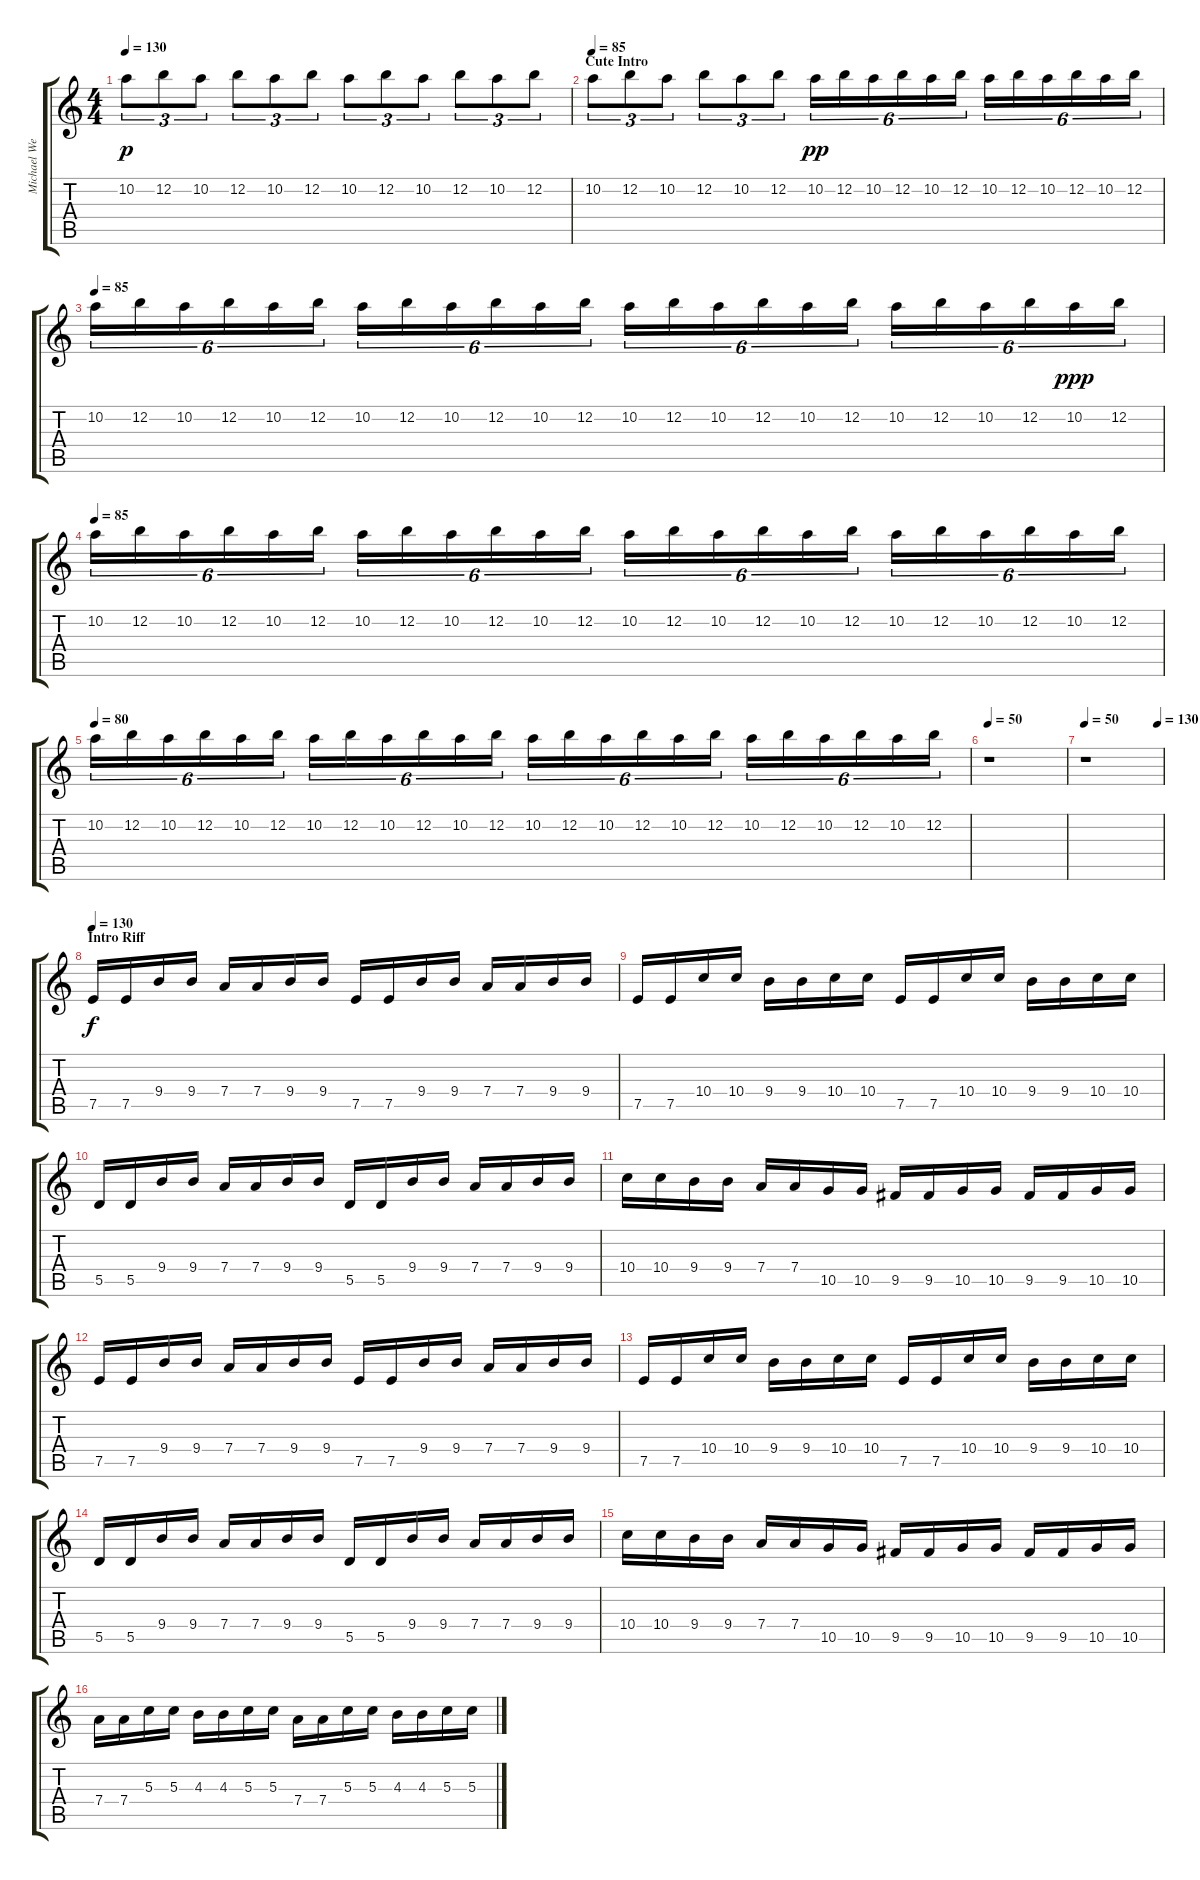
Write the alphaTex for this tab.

\track ("Michael Weikath" "Michael We") {instrument overdrivenguitar}
\staff {score tabs}
\tuning (E4 B3 G3 D3 A2 E2) {hide}
\ts (4 4)
\tempo 130
\clef g2
\ks c
10.2.8{tu (3 2) dy p instrument overdrivenguitar} 12.2.8{tu (3 2)} 10.2.8{tu (3 2)} 12.2.8{tu (3 2)} 10.2.8{tu (3 2)} 12.2.8{tu (3 2)} 10.2.8{tu (3 2)} 12.2.8{tu (3 2)} 10.2.8{tu (3 2)} 12.2.8{tu (3 2)} 10.2.8{tu (3 2)} 12.2.8{tu (3 2)} |
\section ("" "Cute Intro")
\tempo 85
10.2.8{tu (3 2)} 12.2.8{tu (3 2)} 10.2.8{tu (3 2)} 12.2.8{tu (3 2)} 10.2.8{tu (3 2)} 12.2.8{tu (3 2)} 10.2.16{tu (6 4) dy pp} 12.2.16{tu (6 4)} 10.2.16{tu (6 4)} 12.2.16{tu (6 4)} 10.2.16{tu (6 4)} 12.2.16{tu (6 4)} 10.2.16{tu (6 4)} 12.2.16{tu (6 4)} 10.2.16{tu (6 4)} 12.2.16{tu (6 4)} 10.2.16{tu (6 4)} 12.2.16{tu (6 4)} |
\tempo 85
10.2.16{tu (6 4)} 12.2.16{tu (6 4)} 10.2.16{tu (6 4)} 12.2.16{tu (6 4)} 10.2.16{tu (6 4)} 12.2.16{tu (6 4)} 10.2.16{tu (6 4)} 12.2.16{tu (6 4)} 10.2.16{tu (6 4)} 12.2.16{tu (6 4)} 10.2.16{tu (6 4)} 12.2.16{tu (6 4)} 10.2.16{tu (6 4)} 12.2.16{tu (6 4)} 10.2.16{tu (6 4)} 12.2.16{tu (6 4)} 10.2.16{tu (6 4)} 12.2.16{tu (6 4)} 10.2.16{tu (6 4)} 12.2.16{tu (6 4)} 10.2.16{tu (6 4)} 12.2.16{tu (6 4)} 10.2.16{tu (6 4) dy ppp} 12.2.16{tu (6 4)} |
\tempo 85
10.2.16{tu (6 4)} 12.2.16{tu (6 4)} 10.2.16{tu (6 4)} 12.2.16{tu (6 4)} 10.2.16{tu (6 4)} 12.2.16{tu (6 4)} 10.2.16{tu (6 4)} 12.2.16{tu (6 4)} 10.2.16{tu (6 4)} 12.2.16{tu (6 4)} 10.2.16{tu (6 4)} 12.2.16{tu (6 4)} 10.2.16{tu (6 4)} 12.2.16{tu (6 4)} 10.2.16{tu (6 4)} 12.2.16{tu (6 4)} 10.2.16{tu (6 4)} 12.2.16{tu (6 4)} 10.2.16{tu (6 4)} 12.2.16{tu (6 4)} 10.2.16{tu (6 4)} 12.2.16{tu (6 4)} 10.2.16{tu (6 4)} 12.2.16{tu (6 4)} |
\tempo 80
10.2.16{tu (6 4)} 12.2.16{tu (6 4)} 10.2.16{tu (6 4)} 12.2.16{tu (6 4)} 10.2.16{tu (6 4)} 12.2.16{tu (6 4)} 10.2.16{tu (6 4)} 12.2.16{tu (6 4)} 10.2.16{tu (6 4)} 12.2.16{tu (6 4)} 10.2.16{tu (6 4)} 12.2.16{tu (6 4)} 10.2.16{tu (6 4)} 12.2.16{tu (6 4)} 10.2.16{tu (6 4)} 12.2.16{tu (6 4)} 10.2.16{tu (6 4)} 12.2.16{tu (6 4)} 10.2.16{tu (6 4)} 12.2.16{tu (6 4)} 10.2.16{tu (6 4)} 12.2.16{tu (6 4)} 10.2.16{tu (6 4)} 12.2.16{tu (6 4)} |
\tempo 50
r.1 |
\tempo 50
\tempo (130 0.9375)
r.1 |
\section ("" "Intro Riff")
\tempo 130
7.5.16{dy f instrument overdrivenguitar} 7.5.16 9.4.16 9.4.16 7.4.16 7.4.16 9.4.16 9.4.16 7.5.16 7.5.16 9.4.16 9.4.16 7.4.16 7.4.16 9.4.16 9.4.16 |
7.5.16 7.5.16 10.4.16 10.4.16 9.4.16 9.4.16 10.4.16 10.4.16 7.5.16 7.5.16 10.4.16 10.4.16 9.4.16 9.4.16 10.4.16 10.4.16 |
5.5.16 5.5.16 9.4.16 9.4.16 7.4.16 7.4.16 9.4.16 9.4.16 5.5.16 5.5.16 9.4.16 9.4.16 7.4.16 7.4.16 9.4.16 9.4.16 |
10.4.16 10.4.16 9.4.16 9.4.16 7.4.16 7.4.16 10.5.16 10.5.16 9.5.16 9.5.16 10.5.16 10.5.16 9.5.16 9.5.16 10.5.16 10.5.16 |
7.5.16 7.5.16 9.4.16 9.4.16 7.4.16 7.4.16 9.4.16 9.4.16 7.5.16 7.5.16 9.4.16 9.4.16 7.4.16 7.4.16 9.4.16 9.4.16 |
7.5.16 7.5.16 10.4.16 10.4.16 9.4.16 9.4.16 10.4.16 10.4.16 7.5.16 7.5.16 10.4.16 10.4.16 9.4.16 9.4.16 10.4.16 10.4.16 |
5.5.16 5.5.16 9.4.16 9.4.16 7.4.16 7.4.16 9.4.16 9.4.16 5.5.16 5.5.16 9.4.16 9.4.16 7.4.16 7.4.16 9.4.16 9.4.16 |
10.4.16 10.4.16 9.4.16 9.4.16 7.4.16 7.4.16 10.5.16 10.5.16 9.5.16 9.5.16 10.5.16 10.5.16 9.5.16 9.5.16 10.5.16 10.5.16 |
7.4.16 7.4.16 5.3.16 5.3.16 4.3.16 4.3.16 5.3.16 5.3.16 7.4.16 7.4.16 5.3.16 5.3.16 4.3.16 4.3.16 5.3.16 5.3.16
